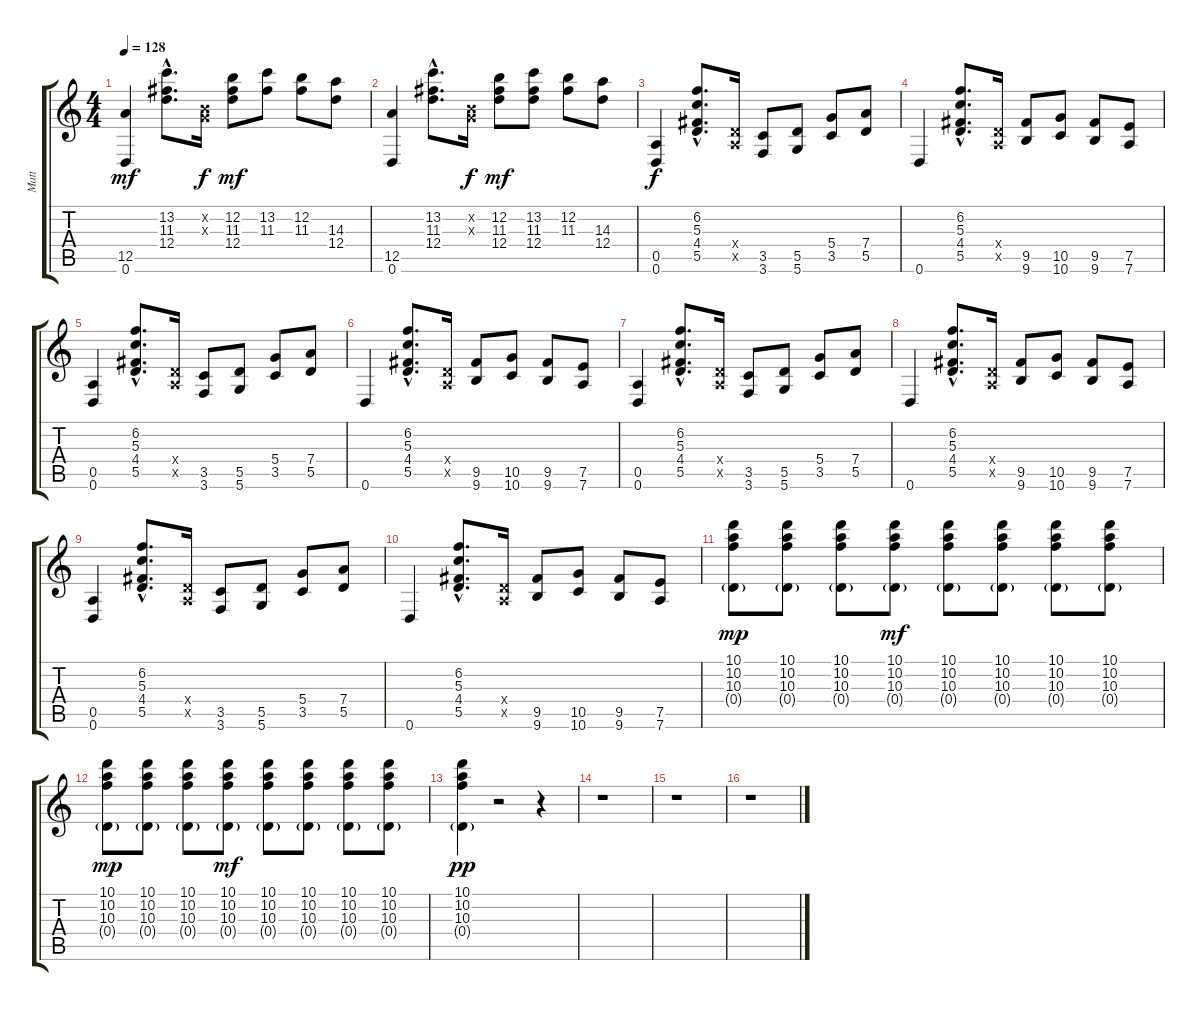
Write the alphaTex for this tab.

\track ("Matt" "Matt") {instrument overdrivenguitar}
\staff {score tabs}
\tuning (E4 B3 G3 D3 A2 D2) {hide}
\ts (4 4)
\tempo 128
\clef g2
\ks c
(12.5 0.6).4{dy mf} (13.2{hac} 11.3{hac} 12.4{hac}).8{d} (0.2{x} 0.3{x}).16{dy f} (12.2 11.3 12.4).8{dy mf} (13.2 11.3).8 (12.2 11.3).8 (14.3 12.4).8 |
(12.5 0.6).4 (13.2{hac} 11.3{hac} 12.4{hac}).8{d} (0.2{x} 0.3{x}).16{dy f} (12.2 11.3 12.4).8{dy mf} (13.2 11.3 12.4).8 (12.2 11.3).8 (14.3 12.4).8 |
(0.5 0.6).4{dy f volume 14 instrument distortionguitar} (6.2{hac} 5.3{hac} 4.4{hac} 5.5{hac}).8{d} (0.4{x} 0.5{x}).16 (3.5 3.6).8 (5.5 5.6).8 (5.4 3.5).8 (7.4 5.5).8 |
0.6.4 (6.2{hac} 5.3{hac} 4.4{hac} 5.5{hac}).8{d} (0.4{x} 0.5{x}).16 (9.5 9.6).8 (10.5 10.6).8 (9.5 9.6).8 (7.5 7.6).8 |
(0.5 0.6).4 (6.2{hac} 5.3{hac} 4.4{hac} 5.5{hac}).8{d} (0.4{x} 0.5{x}).16 (3.5 3.6).8 (5.5 5.6).8 (5.4 3.5).8 (7.4 5.5).8 |
0.6.4 (6.2{hac} 5.3{hac} 4.4{hac} 5.5{hac}).8{d} (0.4{x} 0.5{x}).16 (9.5 9.6).8 (10.5 10.6).8 (9.5 9.6).8 (7.5 7.6).8 |
(0.5 0.6).4 (6.2{hac} 5.3{hac} 4.4{hac} 5.5{hac}).8{d} (0.4{x} 0.5{x}).16 (3.5 3.6).8 (5.5 5.6).8 (5.4 3.5).8 (7.4 5.5).8 |
0.6.4 (6.2{hac} 5.3{hac} 4.4{hac} 5.5{hac}).8{d} (0.4{x} 0.5{x}).16 (9.5 9.6).8 (10.5 10.6).8 (9.5 9.6).8 (7.5 7.6).8 |
(0.5 0.6).4 (6.2{hac} 5.3{hac} 4.4{hac} 5.5{hac}).8{d} (0.4{x} 0.5{x}).16 (3.5 3.6).8 (5.5 5.6).8 (5.4 3.5).8 (7.4 5.5).8 |
0.6.4 (6.2{hac} 5.3{hac} 4.4{hac} 5.5{hac}).8{d} (0.4{x} 0.5{x}).16 (9.5 9.6).8 (10.5 10.6).8 (9.5 9.6).8 (7.5 7.6).8 |
(10.1 10.2 10.3 0.4{g}).8{dy mp volume 10} (10.1 10.2 10.3 0.4{g}).8 (10.1 10.2 10.3 0.4{g}).8 (10.1 10.2 10.3 0.4{g}).8{dy mf} (10.1 10.2 10.3 0.4{g}).8 (10.1 10.2 10.3 0.4{g}).8 (10.1 10.2 10.3 0.4{g}).8 (10.1 10.2 10.3 0.4{g}).8 |
(10.1 10.2 10.3 0.4{g}).8{dy mp} (10.1 10.2 10.3 0.4{g}).8 (10.1 10.2 10.3 0.4{g}).8 (10.1 10.2 10.3 0.4{g}).8{dy mf} (10.1 10.2 10.3 0.4{g}).8 (10.1 10.2 10.3 0.4{g}).8 (10.1 10.2 10.3 0.4{g}).8 (10.1 10.2 10.3 0.4{g}).8 |
(10.1 10.2 10.3 0.4{g}).4{dy pp} r.2 r.4 |
r.1 |
r.1 |
r.1
